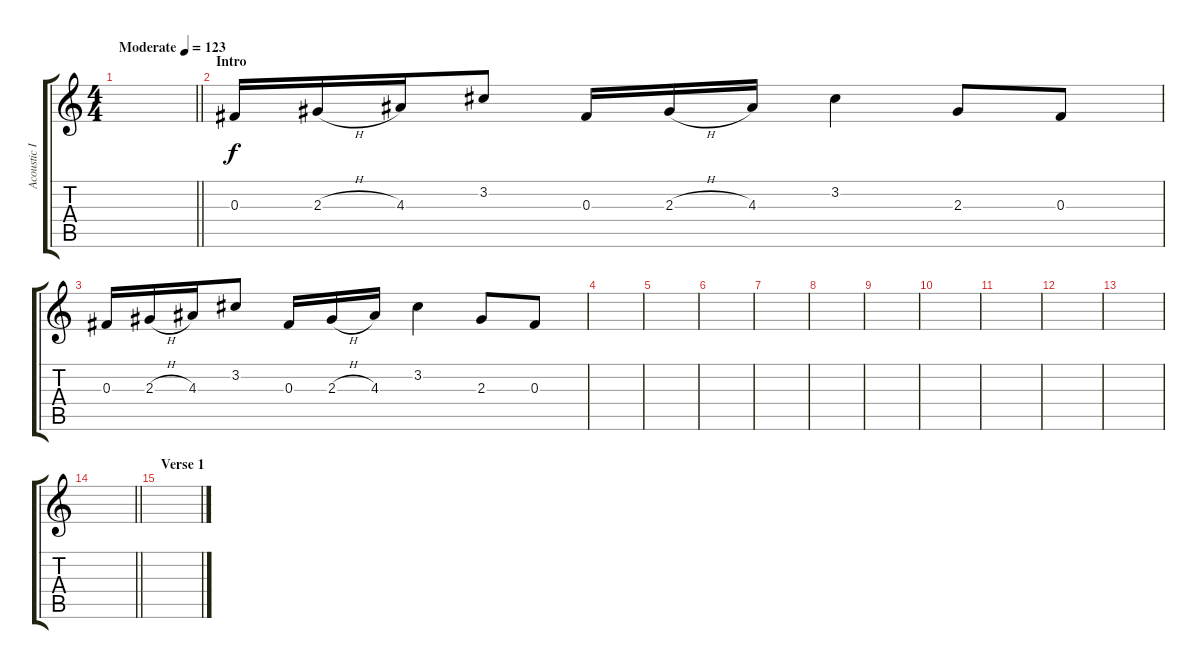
\track ("Acoustic Intro" "Acoustic I") {instrument acousticguitarsteel}
\staff {score tabs}
\tuning (Eb4 Bb3 Gb3 Db3 Ab2 Eb2) {hide}
\ts (4 4)
\tempo (123 "Moderate")
\clef g2
\barLineRight lightlight
\ks c
|
\section ("" "Intro")
0.3.16 2.3{h}.16 4.3.16 3.2.8 0.3.16 2.3{h}.16 4.3.16 3.2.4 2.3.8 0.3.8 |
0.3.16 2.3{h}.16 4.3.16 3.2.8 0.3.16 2.3{h}.16 4.3.16 3.2.4 2.3.8 0.3.8 |
|
|
|
|
|
|
|
|
|
|
\barLineRight lightlight
|
\section ("" "Verse 1")
